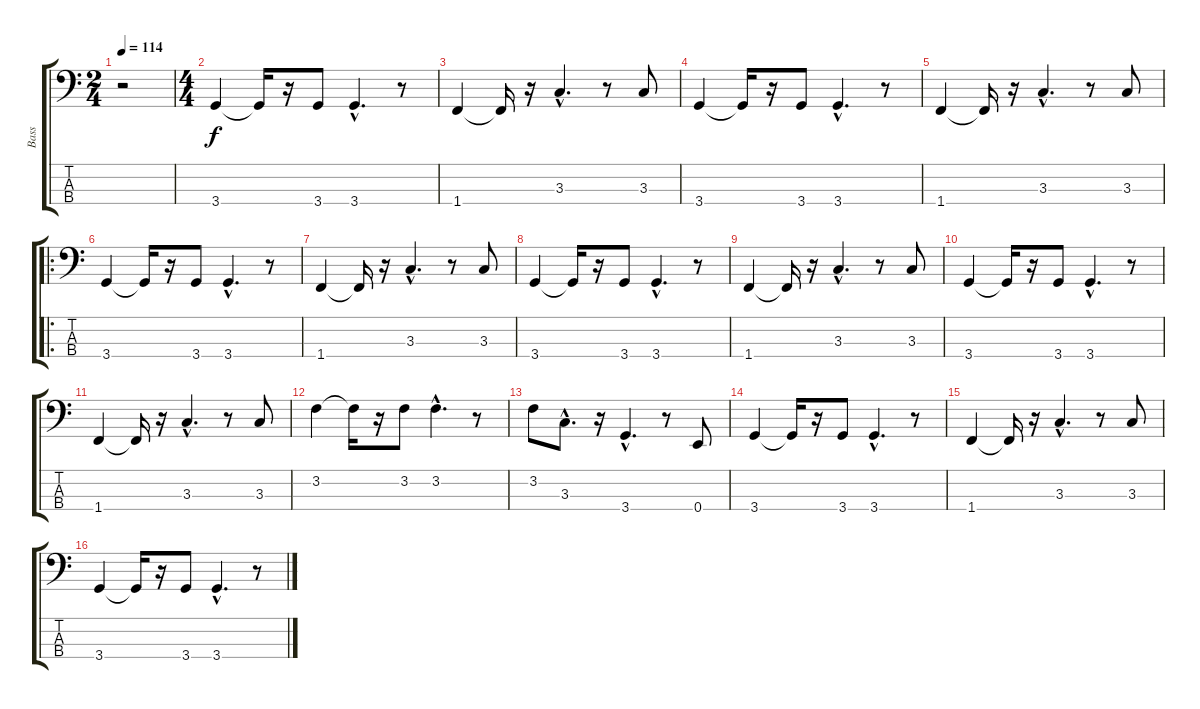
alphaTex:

\track ("Bass" "Bass") {instrument electricbassfinger}
\staff {score tabs}
\tuning (G2 D2 A1 E1) {hide}
\ts (2 4)
\tempo 114
\clef f4
\ks c
r.2{dy f instrument electricbassfinger} |
\ts (4 4)
3.4.4 3.4{t}.16 r.16 3.4.8 3.4{hac}.4{d} r.8 |
1.4.4 1.4{t}.16 r.16 3.3{hac}.4{d} r.8 3.3.8 |
3.4.4 3.4{t}.16 r.16 3.4.8 3.4{hac}.4{d} r.8 |
1.4.4 1.4{t}.16 r.16 3.3{hac}.4{d} r.8 3.3.8 |
\ro
3.4.4 3.4{t}.16 r.16 3.4.8 3.4{hac}.4{d} r.8 |
1.4.4 1.4{t}.16 r.16 3.3{hac}.4{d} r.8 3.3.8 |
3.4.4 3.4{t}.16 r.16 3.4.8 3.4{hac}.4{d} r.8 |
1.4.4 1.4{t}.16 r.16 3.3{hac}.4{d} r.8 3.3.8 |
3.4.4 3.4{t}.16 r.16 3.4.8 3.4{hac}.4{d} r.8 |
1.4.4 1.4{t}.16 r.16 3.3{hac}.4{d} r.8 3.3.8 |
3.2.4 3.2{t}.16 r.16 3.2.8 3.2{hac}.4{d} r.8 |
3.2.8 3.3{hac}.8{d} r.16 3.4{hac}.4{d} r.8 0.4.8 |
3.4.4 3.4{t}.16 r.16 3.4.8 3.4{hac}.4{d} r.8 |
1.4.4 1.4{t}.16 r.16 3.3{hac}.4{d} r.8 3.3.8 |
3.4.4 3.4{t}.16 r.16 3.4.8 3.4{hac}.4{d} r.8
